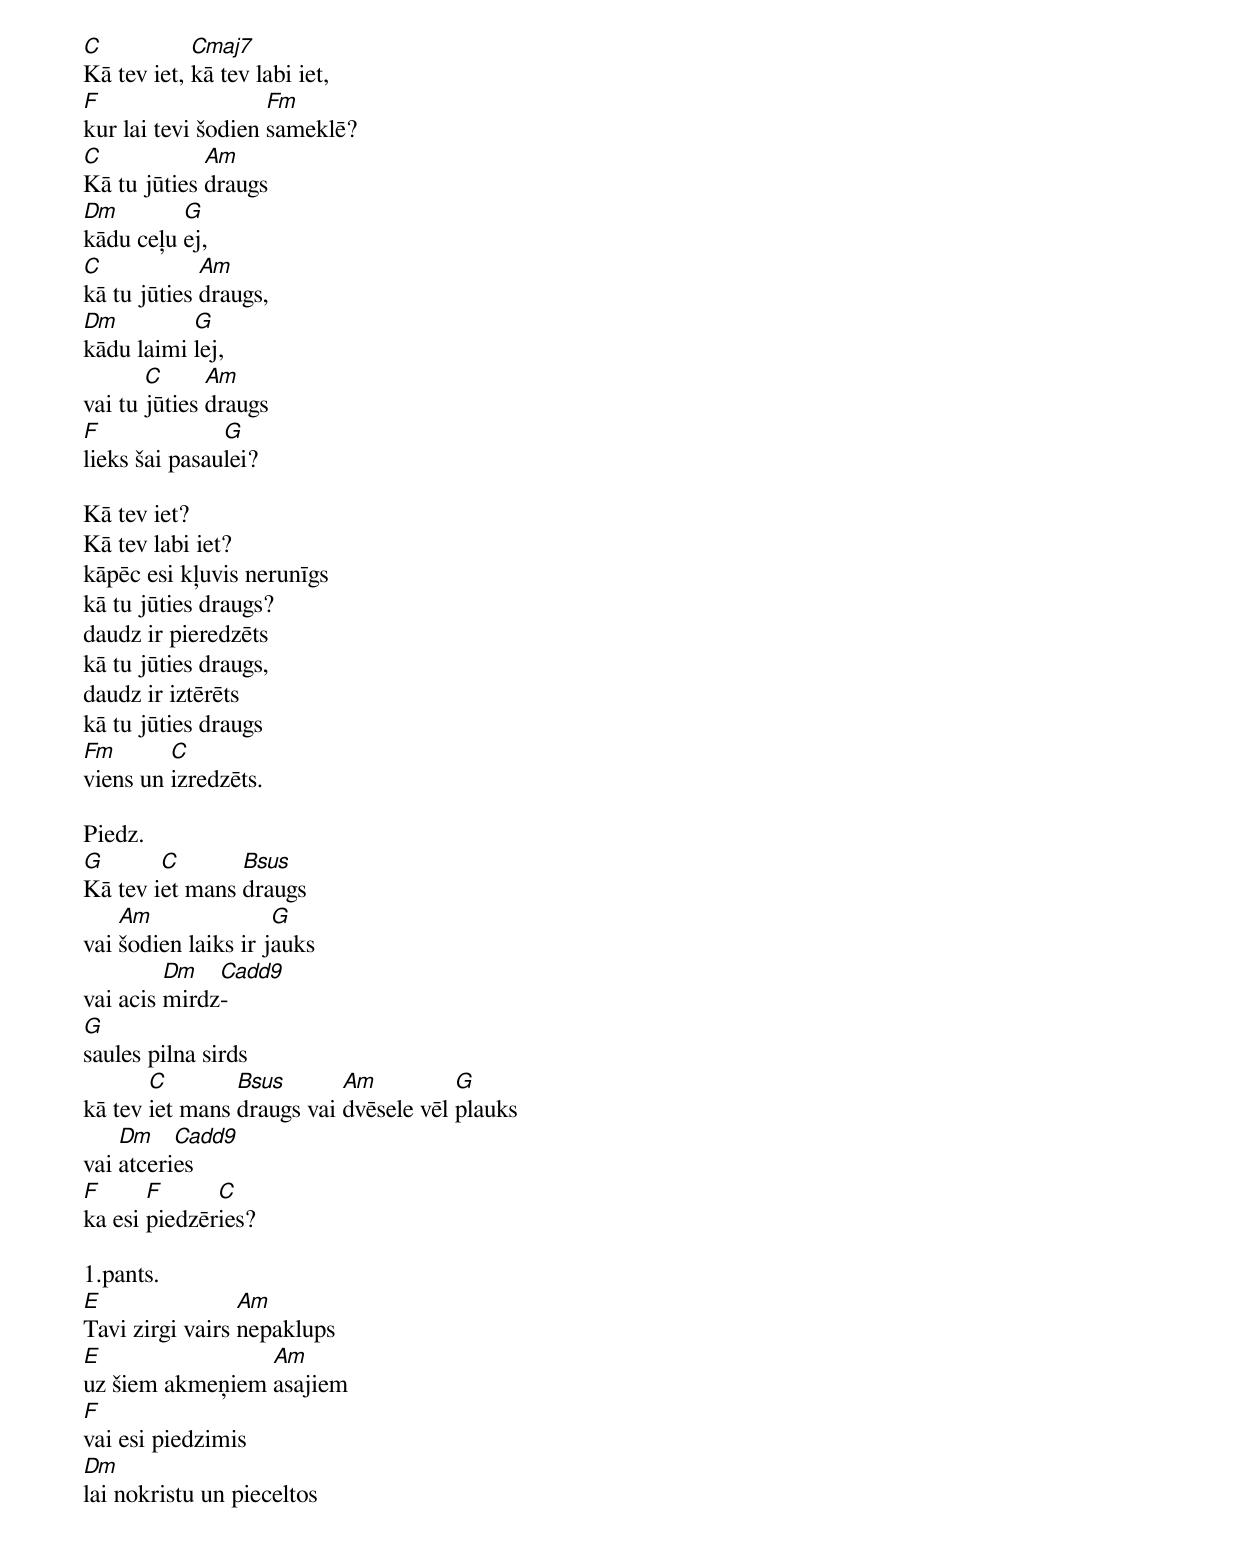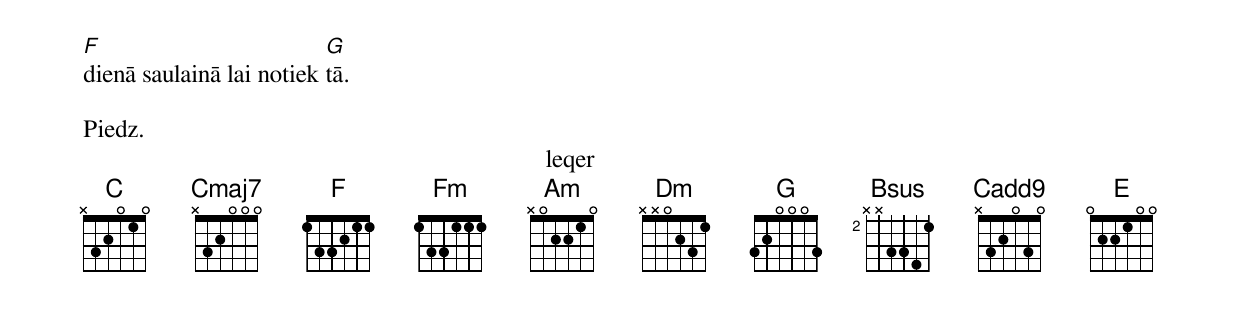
C	    Cmaj7
Kā tev iet, kā tev labi iet,
F                   Fm
kur lai tevi šodien sameklē?
C	     Am
Kā tu jūties draugs
Dm        G
kādu ceļu ej,
C	     Am
kā tu jūties draugs,
Dm         G
kādu laimi lej,
       C      Am
vai tu jūties draugs
F              G
lieks šai pasaulei?

Kā tev iet?
Kā tev labi iet?
kāpēc esi kļuvis nerunīgs
kā tu jūties draugs?
daudz ir pieredzēts
kā tu jūties draugs,
daudz ir iztērēts
kā tu jūties draugs
Fm       C
viens un izredzēts.

Piedz.
G	C       Bsus
Kā tev iet mans draugs
    Am               G
vai šodien laiks ir jauks
         Dm   Cadd9
vai acis mirdz-
G
saules pilna sirds
       C        Bsus       Am          G
kā tev iet mans draugs vai dvēsele vēl plauks
    Dm    Cadd9
vai atceries
F      F      C
ka esi piedzēries?

1.pants.
E                Am
Tavi zirgi vairs nepaklups
E                Am
uz šiem akmeņiem asajiem
F
vai esi piedzimis
Dm
lai nokristu un pieceltos
F                         G
dienā saulainā lai notiek tā.

Piedz.
	                                                                  leqer
